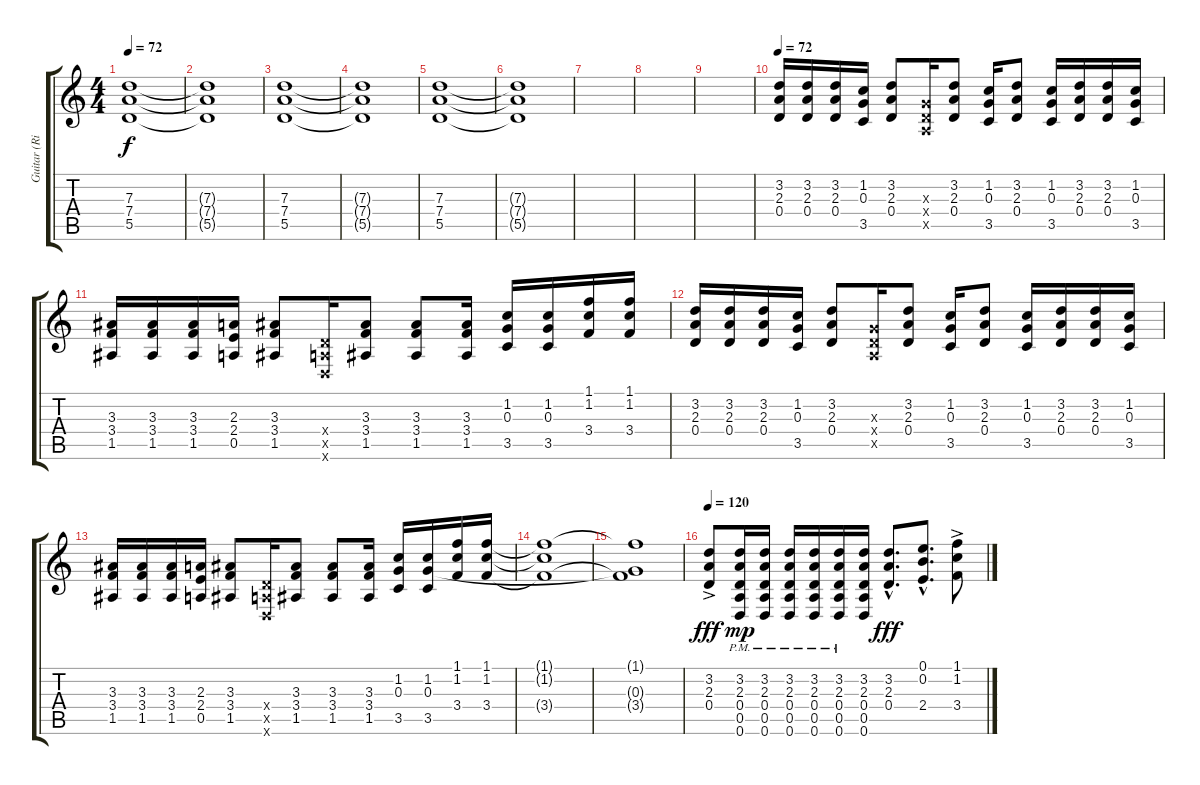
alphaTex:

\track ("Guitar (Right)" "Guitar (Ri") {instrument overdrivenguitar}
\staff {score tabs}
\tuning (E4 B3 G3 D3 A2 D2) {hide}
\ts (4 4)
\tempo 72
\clef g2
\ks c
(7.3 7.4 5.5).1{dy f} |
(7.3{t} 7.4{t} 5.5{t}).1 |
(7.3 7.4 5.5).1 |
(7.3{t} 7.4{t} 5.5{t}).1 |
(7.3 7.4 5.5).1 |
(7.3{t} 7.4{t} 5.5{t}).1 |
|
|
|
\tempo 72
(3.2 2.3 0.4).16{balance 16} (3.2 2.3 0.4).16 (3.2 2.3 0.4).16 (1.2 0.3 3.5).16 (3.2 2.3 0.4).8 (0.3{x} 0.4{x} 0.5{x}).16 (3.2 2.3 0.4).8 (1.2 0.3 3.5).16 (3.2 2.3 0.4).8 (1.2 0.3 3.5).16 (3.2 2.3 0.4).16 (3.2 2.3 0.4).16 (1.2 0.3 3.5).16 |
(3.3 3.4 1.5).16 (3.3 3.4 1.5).16 (3.3 3.4 1.5).16 (2.3 2.4 0.5).16 (3.3 3.4 1.5).8 (0.4{x} 0.5{x} 0.6{x}).16 (3.3 3.4 1.5).8 (3.3 3.4 1.5).8 (3.3 3.4 1.5).16 (1.2 0.3 3.5).16 (1.2 0.3 3.5).16 (1.1 1.2 3.4).16 (1.1 1.2 3.4).16 |
(3.2 2.3 0.4).16 (3.2 2.3 0.4).16 (3.2 2.3 0.4).16 (1.2 0.3 3.5).16 (3.2 2.3 0.4).8 (0.3{x} 0.4{x} 0.5{x}).16 (3.2 2.3 0.4).8 (1.2 0.3 3.5).16 (3.2 2.3 0.4).8 (1.2 0.3 3.5).16 (3.2 2.3 0.4).16 (3.2 2.3 0.4).16 (1.2 0.3 3.5).16 |
(3.3 3.4 1.5).16 (3.3 3.4 1.5).16 (3.3 3.4 1.5).16 (2.3 2.4 0.5).16 (3.3 3.4 1.5).8 (0.4{x} 0.5{x} 0.6{x}).16 (3.3 3.4 1.5).8 (3.3 3.4 1.5).8 (3.3 3.4 1.5).16 (1.2 0.3 3.5).16 (1.2 0.3 3.5).16 (1.1 1.2 3.4).16 (1.1 1.2 3.4).16 |
(1.1{t} 1.2{t} 3.4{t}).1 |
(1.1{t} 0.3{t} 3.4{t}).1 |
\tempo 120
(3.2{ac} 2.3{ac} 0.4{ac}).8{dy fff} (3.2{pm} 2.3{pm} 0.4{pm} 0.5{pm} 0.6{pm}).16{dy mp} (3.2{pm} 2.3{pm} 0.4{pm} 0.5{pm} 0.6{pm}).16 (3.2{pm} 2.3{pm} 0.4{pm} 0.5{pm} 0.6{pm}).16 (3.2{pm} 2.3{pm} 0.4{pm} 0.5{pm} 0.6{pm}).16 (3.2{pm} 2.3{pm} 0.4{pm} 0.5{pm} 0.6{pm}).16 (3.2 2.3 0.4 0.5 0.6).16 (3.2{hac} 2.3{hac} 0.4{hac}).8{d dy fff} (0.1{hac} 0.2{hac} 2.4{hac}).8{d} (1.1{ac} 1.2 3.4).8
